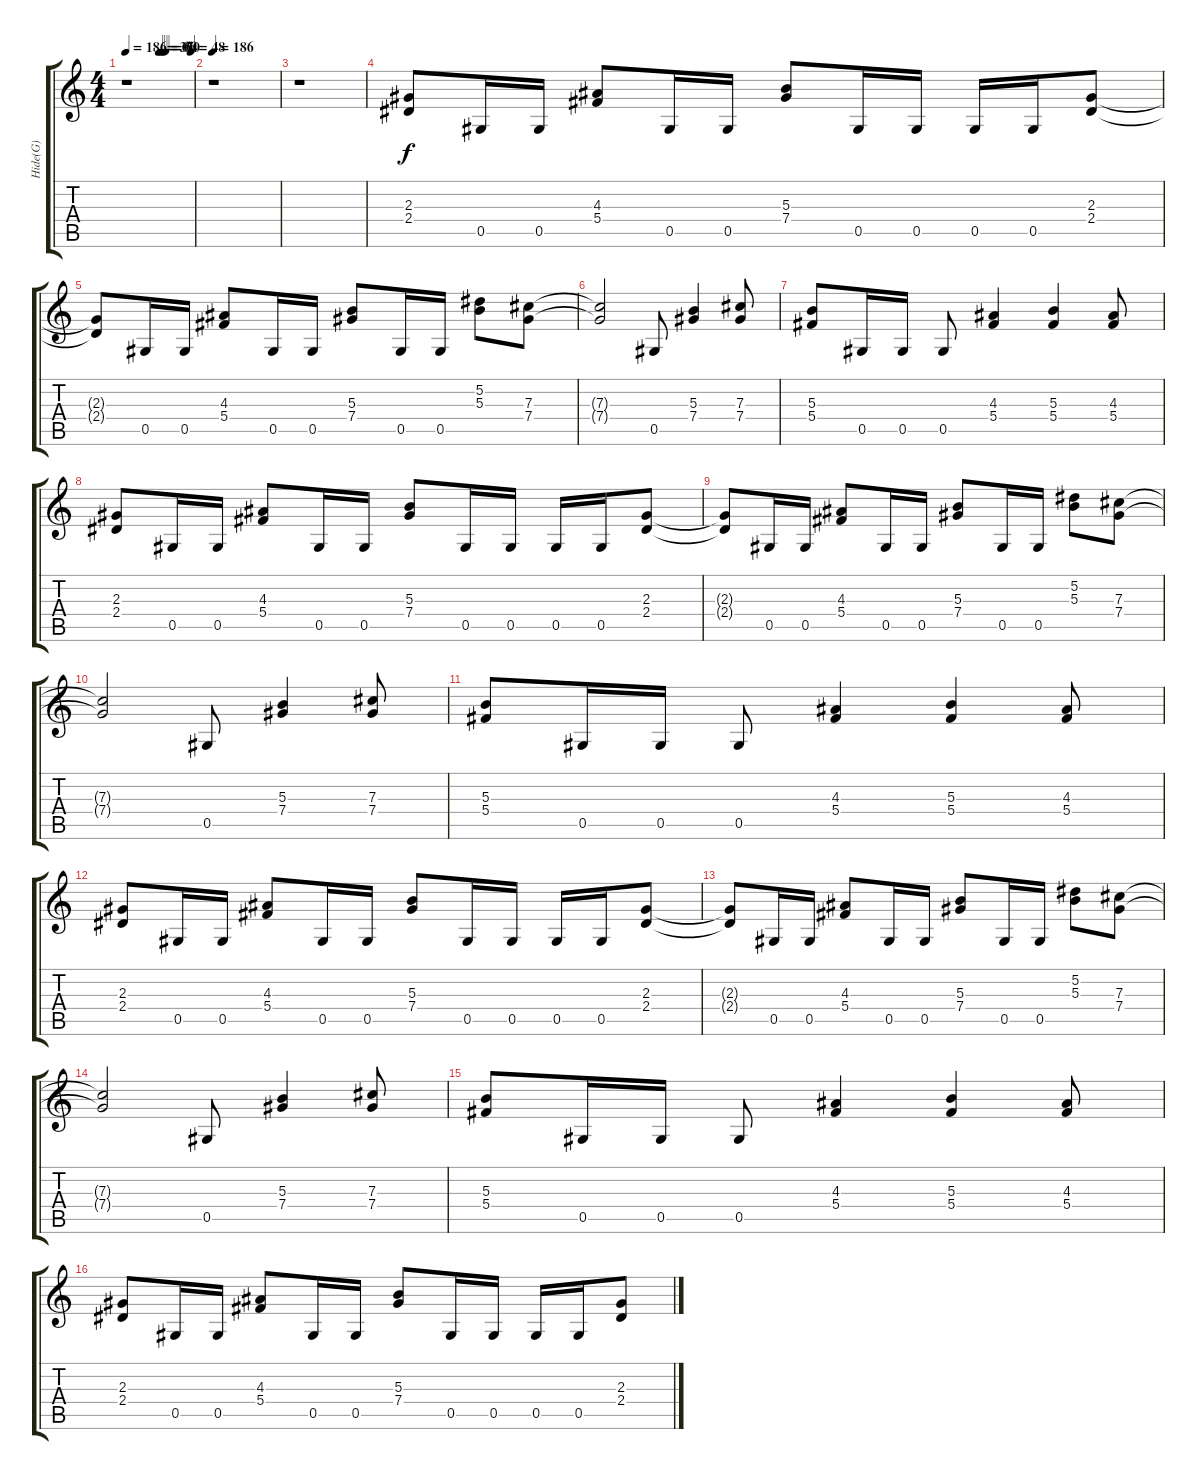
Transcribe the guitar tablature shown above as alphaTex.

\track ("Hide(G)" "Hide(G)") {instrument distortionguitar}
\staff {score tabs}
\tuning (Eb4 Bb3 Gb3 Db3 Ab2 Eb2) {hide}
\ts (4 4)
\tempo 186
\tempo (37 0.5)
\tempo (66 0.53125)
\tempo (64 0.5625)
\tempo (60 0.59375)
\tempo (48 0.96875)
\clef g2
\ks c
r.1{dy f} |
\tempo 186
r.1 |
r.1 |
(2.3 2.4).8 0.5.16 0.5.16 (4.3 5.4).8 0.5.16 0.5.16 (5.3 7.4).8 0.5.16 0.5.16 0.5.16 0.5.16 (2.3 2.4).8 |
(2.3{t} 2.4{t}).8 0.5.16 0.5.16 (4.3 5.4).8 0.5.16 0.5.16 (5.3 7.4).8 0.5.16 0.5.16 (5.2 5.3).8 (7.3 7.4).8 |
(7.3{t} 7.4{t}).2 0.5.8 (5.3 7.4).4 (7.3 7.4).8 |
(5.3 5.4).8 0.5.16 0.5.16 0.5.8 (4.3 5.4).4 (5.3 5.4).4 (4.3 5.4).8 |
(2.3 2.4).8 0.5.16 0.5.16 (4.3 5.4).8 0.5.16 0.5.16 (5.3 7.4).8 0.5.16 0.5.16 0.5.16 0.5.16 (2.3 2.4).8 |
(2.3{t} 2.4{t}).8 0.5.16 0.5.16 (4.3 5.4).8 0.5.16 0.5.16 (5.3 7.4).8 0.5.16 0.5.16 (5.2 5.3).8 (7.3 7.4).8 |
(7.3{t} 7.4{t}).2 0.5.8 (5.3 7.4).4 (7.3 7.4).8 |
(5.3 5.4).8 0.5.16 0.5.16 0.5.8 (4.3 5.4).4 (5.3 5.4).4 (4.3 5.4).8 |
(2.3 2.4).8 0.5.16 0.5.16 (4.3 5.4).8 0.5.16 0.5.16 (5.3 7.4).8 0.5.16 0.5.16 0.5.16 0.5.16 (2.3 2.4).8 |
(2.3{t} 2.4{t}).8 0.5.16 0.5.16 (4.3 5.4).8 0.5.16 0.5.16 (5.3 7.4).8 0.5.16 0.5.16 (5.2 5.3).8 (7.3 7.4).8 |
(7.3{t} 7.4{t}).2 0.5.8 (5.3 7.4).4 (7.3 7.4).8 |
(5.3 5.4).8 0.5.16 0.5.16 0.5.8 (4.3 5.4).4 (5.3 5.4).4 (4.3 5.4).8 |
(2.3 2.4).8 0.5.16 0.5.16 (4.3 5.4).8 0.5.16 0.5.16 (5.3 7.4).8 0.5.16 0.5.16 0.5.16 0.5.16 (2.3 2.4).8
